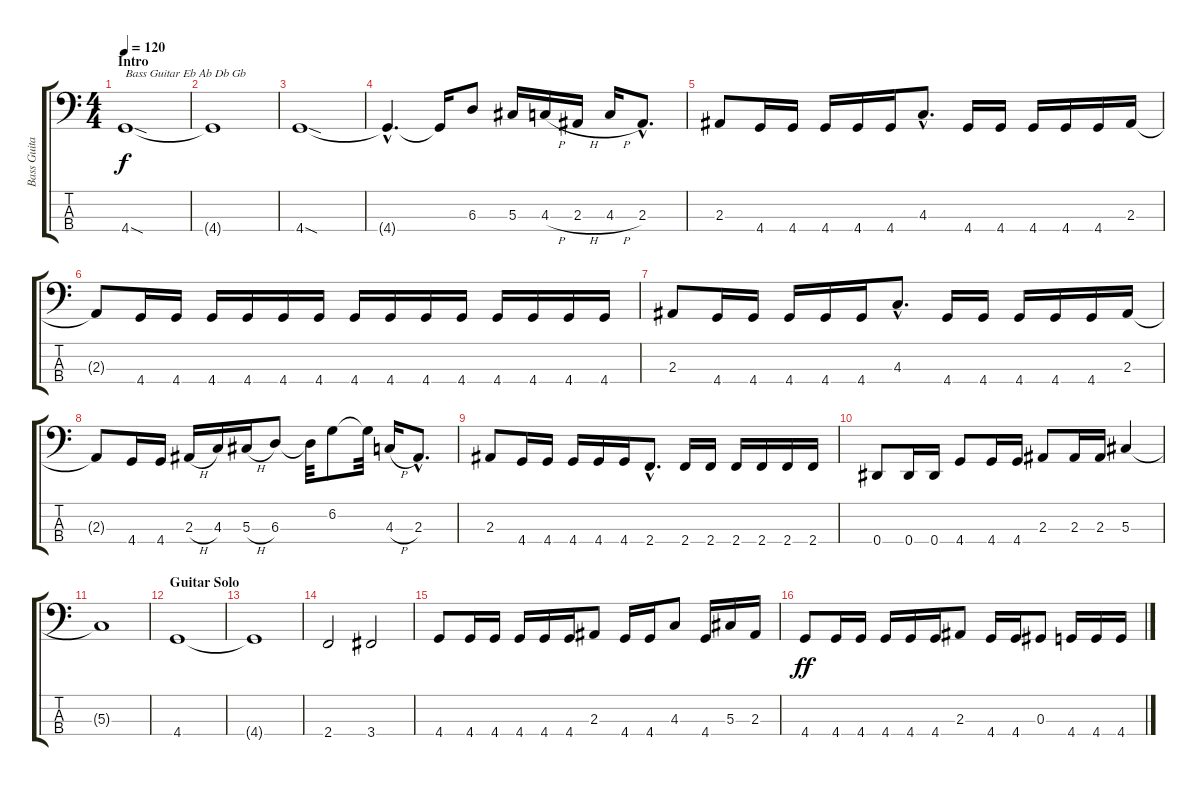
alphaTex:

\track ("Bass Guitar" "Bass Guita") {instrument electricbasspick}
\staff {score tabs}
\tuning (Gb2 Db2 Ab1 Eb1) {hide}
\ts (4 4)
\section ("" "Intro")
\tempo 120
\clef f4
\ks c
4.4{sod}.1{txt "Bass Guitar Eb Ab Db Gb" dy f instrument electricbasspick} |
4.4{t}.1 |
4.4{sod}.1 |
4.4{hac t}.4{d} 4.4{t}.16 6.3.8 5.3.16 4.3{h}.16 2.3{h}.16 4.3{h}.16 2.3{hac}.8{d} |
2.3.8 4.4.16 4.4.16 4.4.16 4.4.16 4.4.16 4.3{hac}.8{d} 4.4.16 4.4.16 4.4.16 4.4.16 4.4.16 2.3.16 |
2.3{t}.8 4.4.16 4.4.16 4.4.16 4.4.16 4.4.16 4.4.16 4.4.16 4.4.16 4.4.16 4.4.16 4.4.16 4.4.16 4.4.16 4.4.16 |
2.3.8 4.4.16 4.4.16 4.4.16 4.4.16 4.4.16 4.3{hac}.8{d} 4.4.16 4.4.16 4.4.16 4.4.16 4.4.16 2.3.16 |
2.3{t}.8 4.4.16 4.4.16 2.3{h}.16 4.3.16 5.3{h}.16 6.3.8 6.3{t}.32 6.2.8 6.2{t}.32 4.3{h}.16 2.3{hac}.8{d} |
2.3.8 4.4.16 4.4.16 4.4.16 4.4.16 4.4.16 2.4{hac}.8{d} 2.4.16 2.4.16 2.4.16 2.4.16 2.4.16 2.4.16 |
0.4.8 0.4.16 0.4.16 4.4.8 4.4.16 4.4.16 2.3.8 2.3.16 2.3.16 5.3.4 |
5.3{t}.1 |
\section ("" "Guitar Solo")
4.4.1 |
4.4{t}.1 |
2.4.2 3.4.2 |
4.4.8 4.4.16 4.4.16 4.4.16 4.4.16 4.4.16 2.3.8 4.4.16 4.4.16 4.3.8 4.4.16 5.3.16 2.3.16 |
4.4.8{dy ff} 4.4.16 4.4.16 4.4.16 4.4.16 4.4.16 2.3.8 4.4.16 4.4.16 0.3.8 4.4.16 4.4.16 4.4.16
